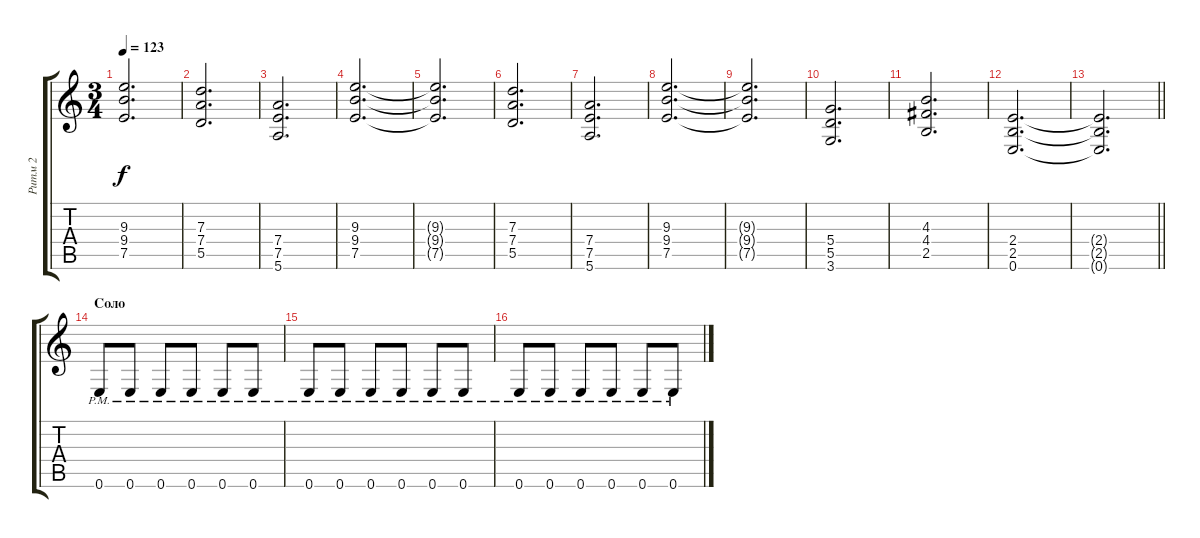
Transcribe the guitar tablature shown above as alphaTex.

\track ("Ритм 2" "Ритм 2") {instrument distortionguitar}
\staff {score tabs}
\tuning (E4 B3 G3 D3 A2 E2) {hide}
\ts (3 4)
\tempo 123
\clef g2
\ks c
(9.3{t} 9.4{t} 7.5{t}).2{d dy f} |
(7.3 7.4 5.5).2{d} |
(7.4 7.5 5.6).2{d} |
(9.3 9.4 7.5).2{d} |
(9.3{t} 9.4{t} 7.5{t}).2{d} |
(7.3 7.4 5.5).2{d} |
(7.4 7.5 5.6).2{d} |
(9.3 9.4 7.5).2{d} |
(9.3{t} 9.4{t} 7.5{t}).2{d} |
(5.4 5.5 3.6).2{d} |
(4.3 4.4 2.5).2{d} |
(2.4 2.5 0.6).2{d} |
\barLineRight lightlight
(2.4{t} 2.5{t} 0.6{t}).2{d} |
\section ("" "Соло")
0.6{pm}.8 0.6{pm}.8 0.6{pm}.8 0.6{pm}.8 0.6{pm}.8 0.6{pm}.8 |
0.6{pm}.8 0.6{pm}.8 0.6{pm}.8 0.6{pm}.8 0.6{pm}.8 0.6{pm}.8 |
0.6{pm}.8 0.6{pm}.8 0.6{pm}.8 0.6{pm}.8 0.6{pm}.8 0.6{pm}.8
